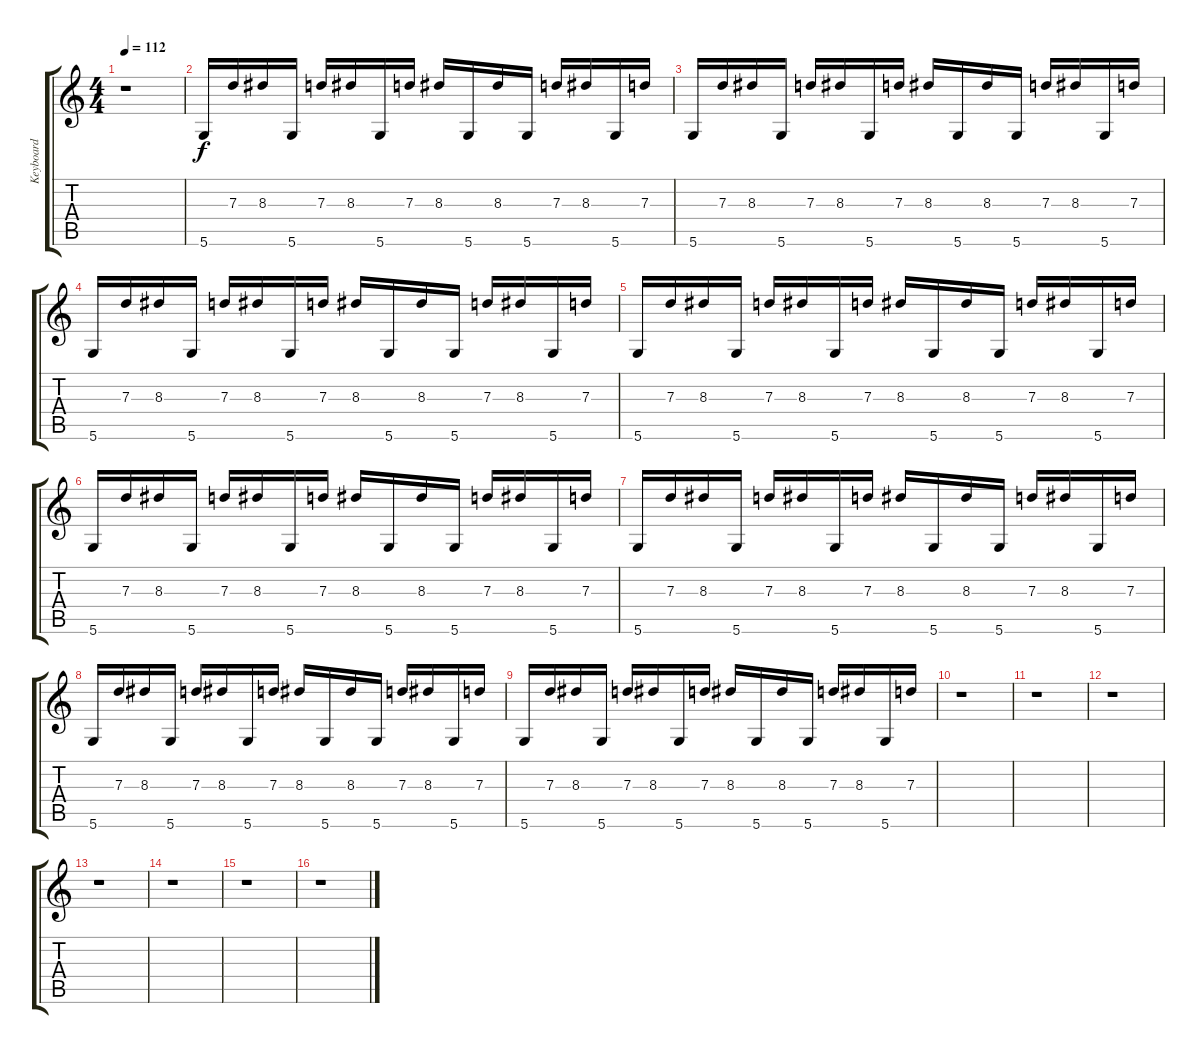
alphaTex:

\track ("Keyboard" "Keyboard") {instrument synthbass1}
\staff {score tabs}
\tuning (E4 B3 G3 D3 A2 D2) {hide}
\ts (4 4)
\tempo 112
\clef g2
\ks c
r.1{dy f} |
5.6.16{volume 11} 7.3.16 8.3.16 5.6.16 7.3.16 8.3.16 5.6.16 7.3.16 8.3.16 5.6.16 8.3.16 5.6.16 7.3.16 8.3.16 5.6.16 7.3.16 |
5.6.16 7.3.16 8.3.16 5.6.16 7.3.16 8.3.16 5.6.16 7.3.16 8.3.16 5.6.16 8.3.16 5.6.16 7.3.16 8.3.16 5.6.16 7.3.16 |
5.6.16 7.3.16 8.3.16 5.6.16 7.3.16 8.3.16 5.6.16 7.3.16 8.3.16 5.6.16 8.3.16 5.6.16 7.3.16 8.3.16 5.6.16 7.3.16 |
5.6.16 7.3.16 8.3.16 5.6.16 7.3.16 8.3.16 5.6.16 7.3.16 8.3.16 5.6.16 8.3.16 5.6.16 7.3.16 8.3.16 5.6.16 7.3.16 |
5.6.16 7.3.16 8.3.16 5.6.16 7.3.16 8.3.16 5.6.16 7.3.16 8.3.16 5.6.16 8.3.16 5.6.16 7.3.16 8.3.16 5.6.16 7.3.16 |
5.6.16 7.3.16 8.3.16 5.6.16 7.3.16 8.3.16 5.6.16 7.3.16 8.3.16 5.6.16 8.3.16 5.6.16 7.3.16 8.3.16 5.6.16 7.3.16 |
5.6.16 7.3.16 8.3.16 5.6.16 7.3.16 8.3.16 5.6.16 7.3.16 8.3.16 5.6.16 8.3.16 5.6.16 7.3.16 8.3.16 5.6.16 7.3.16 |
5.6.16 7.3.16 8.3.16 5.6.16 7.3.16 8.3.16 5.6.16 7.3.16 8.3.16 5.6.16 8.3.16 5.6.16 7.3.16 8.3.16 5.6.16 7.3.16 |
r.1 |
r.1 |
r.1 |
r.1 |
r.1 |
r.1 |
r.1
